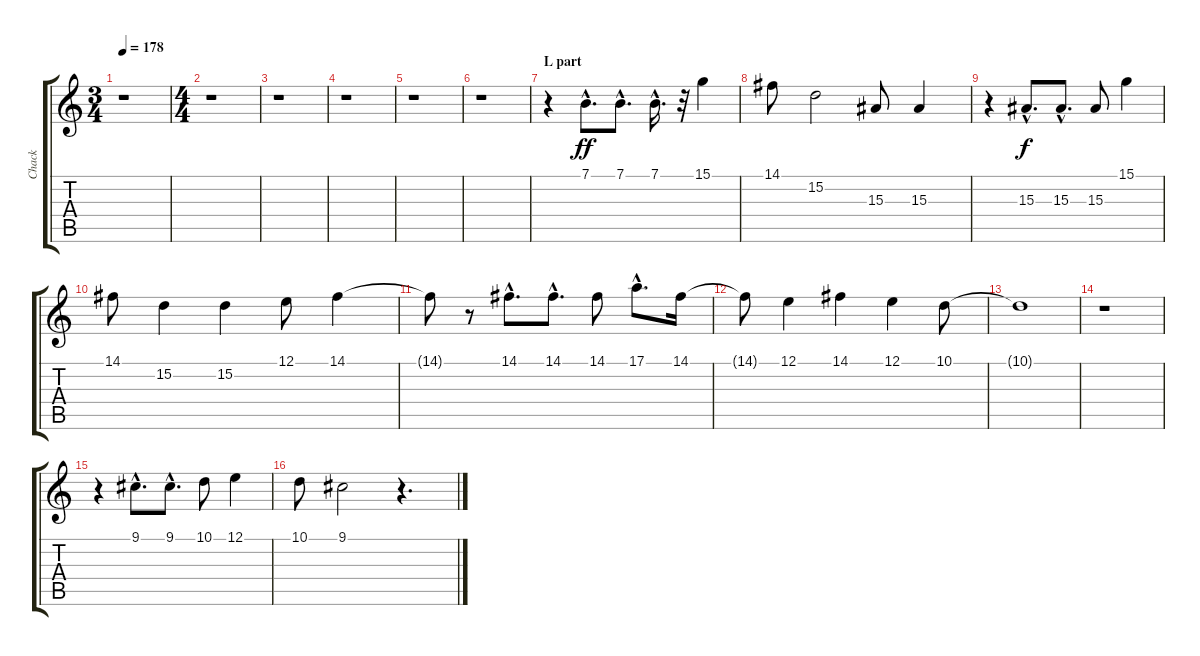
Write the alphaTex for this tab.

\track ("Chack" "Chack") {instrument lead6voice}
\staff {score tabs}
\tuning (E4 B3 G3 D3 A2 E2) {hide}
\ts (3 4)
\tempo 178
\clef g2
\ks c
r.1{dy f} |
\ts (4 4)
r.1 |
r.1 |
r.1 |
r.1 |
r.1 |
\section ("" "L part")
r.4 7.1{hac}.8{d dy ff} 7.1{hac}.8{d} 7.1{hac}.16{d} r.32 15.1.4 |
14.1.8 15.2.2 15.3.8 15.3.4 |
r.4 15.3{hac}.8{d dy f} 15.3{hac}.8{d} 15.3.8 15.1.4 |
14.1.8 15.2.4 15.2.4 12.1.8 14.1.4 |
14.1{t}.8 r.8 14.1{hac}.8{d} 14.1{hac}.8{d} 14.1.8 17.1{hac}.8{d} 14.1.16 |
14.1{t}.8 12.1.4 14.1.4 12.1.4 10.1.8 |
10.1{t}.1 |
r.1 |
r.4 9.1{hac}.8{d} 9.1{hac}.8{d} 10.1.8 12.1.4 |
10.1.8 9.1.2 r.4{d}
